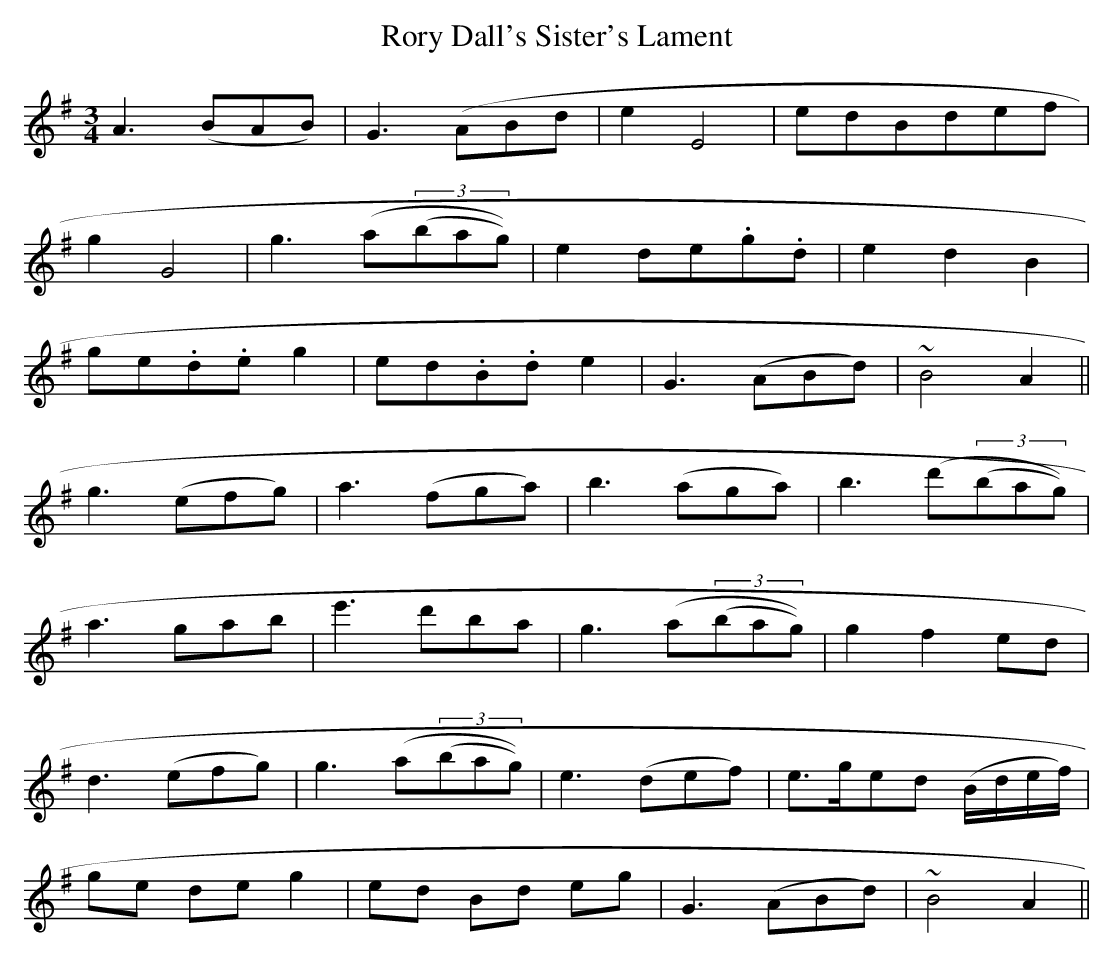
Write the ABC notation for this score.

X:1
T: Rory Dall's Sister's Lament
M: 3/4
L: 1/4
K: Ador
A> (BA/2B/2) | G> (AB/2d/2 | e E2 | e/2d/2B/2d/2e/2f/2 |
g G2 | g> (a(3(b/2a/2g/2)) | e d/2-e/2.g/2.d/2 | e d B |
g/2-e/2.d/2.e/2 g | e/2-d/2.B/2.d/2 e | G> (AB/2d/2) | ~B2 A ||
g> (ef/2g/2) | a> (fg/2a/2) | b> (ag/2a/2) | b> (d'(3(b/2a/2g/2)) |
a> ga/2b/2 | e'> d'b/2a/2 | g> (a(3(b/2a/2g/2)) | g f e/2d/2 |
d> (ef/2g/2) | g> (a(3(b/2a/2g/2)) | e> (de/2f/2) | e3/4g/4e/2d/2 (B/4d/4e/4f/4) |
g/2e/2 d/2e/2 g | e/2d/2 B/2d/2 e/2g/2 | G> (AB/2d/2) | ~B2 A ||
